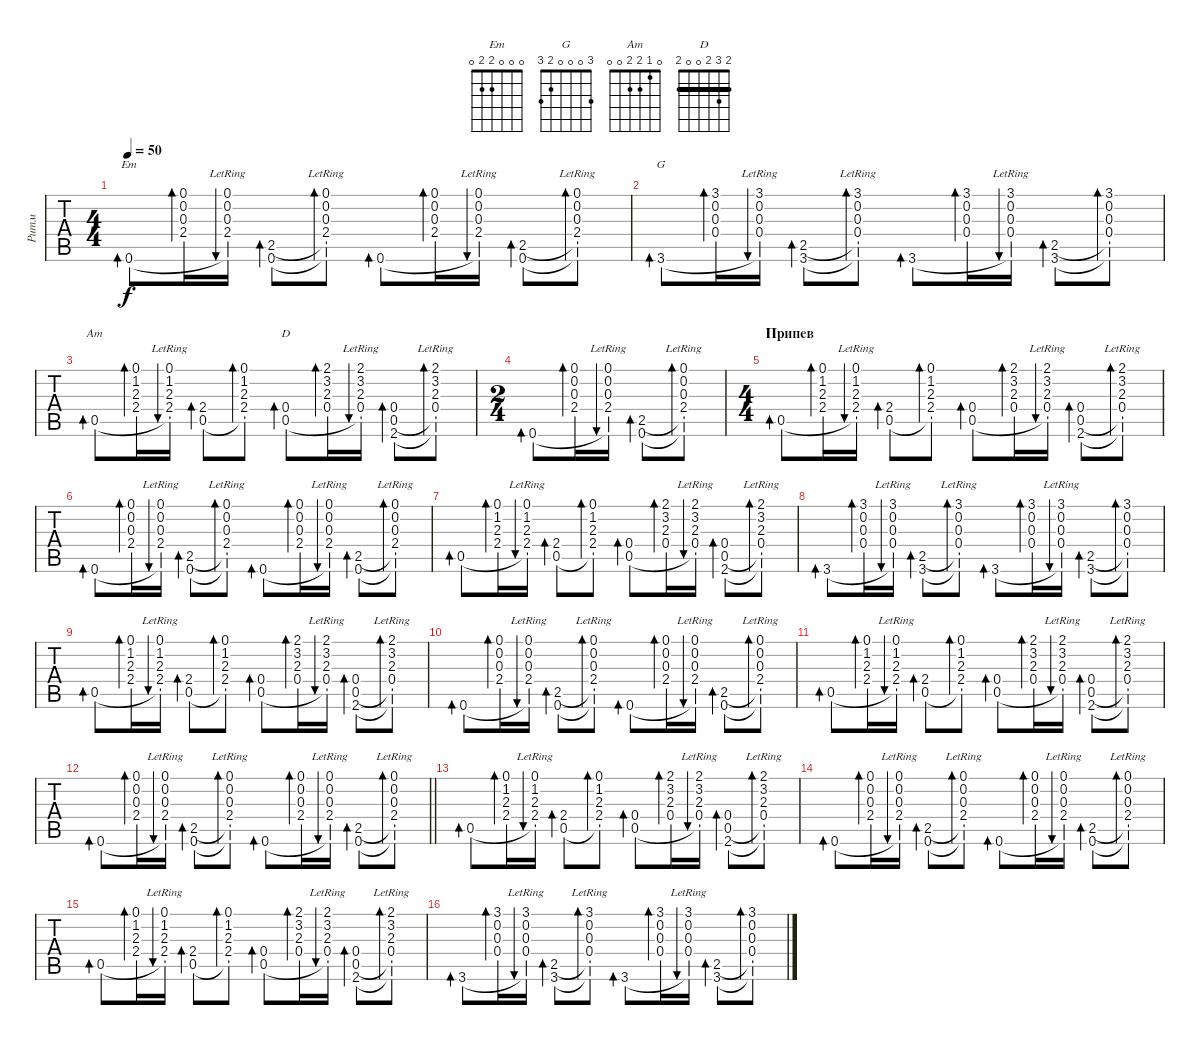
\track ("Ритм" "Ритм") {instrument acousticguitarsteel}
\staff {tabs}
\tuning (E4 B3 G3 D3 A2 E2) {hide}
\chord ("Em" 0 0 0 2 2 0)
\chord ("G" 3 0 0 0 2 3)
\chord ("Am" 0 1 2 2 0 0)
\chord ("D" 2 3 2 0 0 2) {barre 2}
\ts (4 4)
\tempo 50
\clef g2
\ks c
0.6.8{bd 60 ch "Em" dy f} (0.1 0.2 0.3 2.4).16{bd 60} (0.1{lr} 0.2{lr} 0.3{lr} 2.4{lr} 0.6{t}).16{bu 60} (2.5 0.6).8{bd 60} (0.1{lr} 0.2{lr} 0.3{lr} 2.4{lr} 2.5{t} 0.6{t}).8{bd 60} 0.6.8{bd 60} (0.1 0.2 0.3 2.4).16{bd 60} (0.1{lr} 0.2{lr} 0.3{lr} 2.4{lr} 0.6{t}).16{bu 60} (2.5 0.6).8{bd 60} (0.1 0.2{lr} 0.3{lr} 2.4 2.5{t} 0.6{t}).8{bd 60} |
3.6.8{bd 60 ch "G"} (3.1 0.2 0.3 0.4).16{bd 60} (3.1{lr} 0.2{lr} 0.3{lr} 0.4{lr} 3.6{t}).16{bu 60} (2.5 3.6).8{bd 60} (3.1{lr} 0.2{lr} 0.3{lr} 0.4{lr} 2.5{t} 3.6{t}).8{bd 60} 3.6.8{bd 60} (3.1 0.2 0.3 0.4).16{bd 60} (3.1{lr} 0.2{lr} 0.3{lr} 0.4{lr} 3.6{t}).16{bu 60} (2.5 3.6).8{bd 60} (3.1 0.2 0.3 0.4 2.5{t} 3.6{t}).8{bd 60} |
0.5.8{bd 60 ch "Am"} (0.1 1.2 2.3 2.4).16{bd 60} (0.1{lr} 1.2{lr} 2.3{lr} 2.4{lr} 0.5{t}).16{bu 60} (2.4 0.5).8{bd 60} (0.1 1.2 2.3 2.4 0.5{t}).8{bd 60} (0.4 0.5).8{bd 60 ch "D"} (2.1 3.2 2.3 0.4).16{bd 60} (2.1{lr} 3.2{lr} 2.3{lr} 0.4{lr} 0.5{t}).16{bu 60} (0.4 0.5 2.6).8{bd 60} (2.1 3.2 2.3 0.4{lr} 0.5{t} 2.6{t}).8{bd 60} |
\ts (2 4)
0.6.8{bd 60} (0.1 0.2 0.3 2.4).16{bd 60} (0.1{lr} 0.2{lr} 0.3{lr} 2.4{lr} 0.6{t}).16{bu 60} (2.5 0.6).8{bd 60} (0.1{lr} 0.2 0.3 2.4 2.5{t} 0.6{t}).8{bd 60} |
\ts (4 4)
\section ("" "Припев")
0.5.8{bd 60} (0.1 1.2 2.3 2.4).16{bd 60} (0.1{lr} 1.2{lr} 2.3{lr} 2.4{lr} 0.5{t}).16{bu 60} (2.4 0.5).8{bd 60} (0.1 1.2 2.3 2.4 0.5{t}).8{bd 60} (0.4 0.5).8{bd 60} (2.1 3.2 2.3 0.4).16{bd 60} (2.1{lr} 3.2{lr} 2.3{lr} 0.4{lr} 0.5{t}).16{bu 60} (0.4 0.5 2.6).8{bd 60} (2.1 3.2 2.3 0.4{lr} 0.5{t} 2.6{t}).8{bd 60} |
0.6.8{bd 60} (0.1 0.2 0.3 2.4).16{bd 60} (0.1{lr} 0.2{lr} 0.3{lr} 2.4{lr} 0.6{t}).16{bu 60} (2.5 0.6).8{bd 60} (0.1{lr} 0.2{lr} 0.3{lr} 2.4{lr} 2.5{t} 0.6{t}).8{bd 60} 0.6.8{bd 60} (0.1 0.2 0.3 2.4).16{bd 60} (0.1{lr} 0.2{lr} 0.3{lr} 2.4{lr} 0.6{t}).16{bu 60} (2.5 0.6).8{bd 60} (0.1{lr} 0.2 0.3 2.4 2.5{t} 0.6{t}).8{bd 60} |
0.5.8{bd 60} (0.1 1.2 2.3 2.4).16{bd 60} (0.1{lr} 1.2{lr} 2.3{lr} 2.4{lr} 0.5{t}).16{bu 60} (2.4 0.5).8{bd 60} (0.1 1.2 2.3 2.4 0.5{t}).8{bd 60} (0.4 0.5).8{bd 60} (2.1 3.2 2.3 0.4).16{bd 60} (2.1{lr} 3.2{lr} 2.3{lr} 0.4{lr} 0.5{t}).16{bu 60} (0.4 0.5 2.6).8{bd 60} (2.1 3.2 2.3 0.4{lr} 0.5{t} 2.6{t}).8{bd 60} |
3.6.8{bd 60} (3.1 0.2 0.3 0.4).16{bd 60} (3.1{lr} 0.2{lr} 0.3{lr} 0.4{lr} 3.6{t}).16{bu 60} (2.5 3.6).8{bd 60} (3.1{lr} 0.2{lr} 0.3{lr} 0.4{lr} 2.5{t} 3.6{t}).8{bd 60} 3.6.8{bd 60} (3.1 0.2 0.3 0.4).16{bd 60} (3.1{lr} 0.2{lr} 0.3{lr} 0.4{lr} 3.6{t}).16{bu 60} (2.5 3.6).8{bd 60} (3.1 0.2 0.3 0.4 2.5{t} 3.6{t}).8{bd 60} |
0.5.8{bd 60} (0.1 1.2 2.3 2.4).16{bd 60} (0.1{lr} 1.2{lr} 2.3{lr} 2.4{lr} 0.5{t}).16{bu 60} (2.4 0.5).8{bd 60} (0.1 1.2 2.3 2.4 0.5{t}).8{bd 60} (0.4 0.5).8{bd 60} (2.1 3.2 2.3 0.4).16{bd 60} (2.1{lr} 3.2{lr} 2.3{lr} 0.4{lr} 0.5{t}).16{bu 60} (0.4 0.5 2.6).8{bd 60} (2.1 3.2 2.3 0.4{lr} 0.5{t} 2.6{t}).8{bd 60} |
0.6.8{bd 60} (0.1 0.2 0.3 2.4).16{bd 60} (0.1{lr} 0.2{lr} 0.3{lr} 2.4{lr} 0.6{t}).16{bu 60} (2.5 0.6).8{bd 60} (0.1{lr} 0.2{lr} 0.3{lr} 2.4{lr} 2.5{t} 0.6{t}).8{bd 60} 0.6.8{bd 60} (0.1 0.2 0.3 2.4).16{bd 60} (0.1{lr} 0.2{lr} 0.3{lr} 2.4{lr} 0.6{t}).16{bu 60} (2.5 0.6).8{bd 60} (0.1{lr} 0.2 0.3 2.4 2.5{t} 0.6{t}).8{bd 60} |
0.5.8{bd 60} (0.1 1.2 2.3 2.4).16{bd 60} (0.1{lr} 1.2{lr} 2.3{lr} 2.4{lr} 0.5{t}).16{bu 60} (2.4 0.5).8{bd 60} (0.1 1.2 2.3 2.4 0.5{t}).8{bd 60} (0.4 0.5).8{bd 60} (2.1 3.2 2.3 0.4).16{bd 60} (2.1{lr} 3.2{lr} 2.3{lr} 0.4{lr} 0.5{t}).16{bu 60} (0.4 0.5 2.6).8{bd 60} (2.1 3.2 2.3 0.4{lr} 0.5{t} 2.6{t}).8{bd 60} |
\barLineRight lightlight
0.6.8{bd 60} (0.1 0.2 0.3 2.4).16{bd 60} (0.1{lr} 0.2{lr} 0.3{lr} 2.4{lr} 0.6{t}).16{bu 60} (2.5 0.6).8{bd 60} (0.1{lr} 0.2{lr} 0.3{lr} 2.4{lr} 2.5{t} 0.6{t}).8{bd 60} 0.6.8{bd 60} (0.1 0.2 0.3 2.4).16{bd 60} (0.1{lr} 0.2{lr} 0.3{lr} 2.4{lr} 0.6{t}).16{bu 60} (2.5 0.6).8{bd 60} (0.1{lr} 0.2 0.3 2.4 2.5{t} 0.6{t}).8{bd 60} |
0.5.8{bd 60} (0.1 1.2 2.3 2.4).16{bd 60} (0.1{lr} 1.2{lr} 2.3{lr} 2.4{lr} 0.5{t}).16{bu 60} (2.4 0.5).8{bd 60} (0.1 1.2 2.3 2.4 0.5{t}).8{bd 60} (0.4 0.5).8{bd 60} (2.1 3.2 2.3 0.4).16{bd 60} (2.1{lr} 3.2{lr} 2.3{lr} 0.4{lr} 0.5{t}).16{bu 60} (0.4 0.5 2.6).8{bd 60} (2.1 3.2 2.3 0.4{lr} 0.5{t} 2.6{t}).8{bd 60} |
0.6.8{bd 60} (0.1 0.2 0.3 2.4).16{bd 60} (0.1{lr} 0.2{lr} 0.3{lr} 2.4{lr} 0.6{t}).16{bu 60} (2.5 0.6).8{bd 60} (0.1{lr} 0.2{lr} 0.3{lr} 2.4{lr} 2.5{t} 0.6{t}).8{bd 60} 0.6.8{bd 60} (0.1 0.2 0.3 2.4).16{bd 60} (0.1{lr} 0.2{lr} 0.3{lr} 2.4{lr} 0.6{t}).16{bu 60} (2.5 0.6).8{bd 60} (0.1{lr} 0.2 0.3 2.4 2.5{t} 0.6{t}).8{bd 60} |
0.5.8{bd 60} (0.1 1.2 2.3 2.4).16{bd 60} (0.1{lr} 1.2{lr} 2.3{lr} 2.4{lr} 0.5{t}).16{bu 60} (2.4 0.5).8{bd 60} (0.1 1.2 2.3 2.4 0.5{t}).8{bd 60} (0.4 0.5).8{bd 60} (2.1 3.2 2.3 0.4).16{bd 60} (2.1{lr} 3.2{lr} 2.3{lr} 0.4{lr} 0.5{t}).16{bu 60} (0.4 0.5 2.6).8{bd 60} (2.1 3.2 2.3 0.4{lr} 0.5{t} 2.6{t}).8{bd 60} |
3.6.8{bd 60} (3.1 0.2 0.3 0.4).16{bd 60} (3.1{lr} 0.2{lr} 0.3{lr} 0.4{lr} 3.6{t}).16{bu 60} (2.5 3.6).8{bd 60} (3.1{lr} 0.2{lr} 0.3{lr} 0.4{lr} 2.5{t} 3.6{t}).8{bd 60} 3.6.8{bd 60} (3.1 0.2 0.3 0.4).16{bd 60} (3.1{lr} 0.2{lr} 0.3{lr} 0.4{lr} 3.6{t}).16{bu 60} (2.5 3.6).8{bd 60} (3.1 0.2 0.3 0.4 2.5{t} 3.6{t}).8{bd 60}
